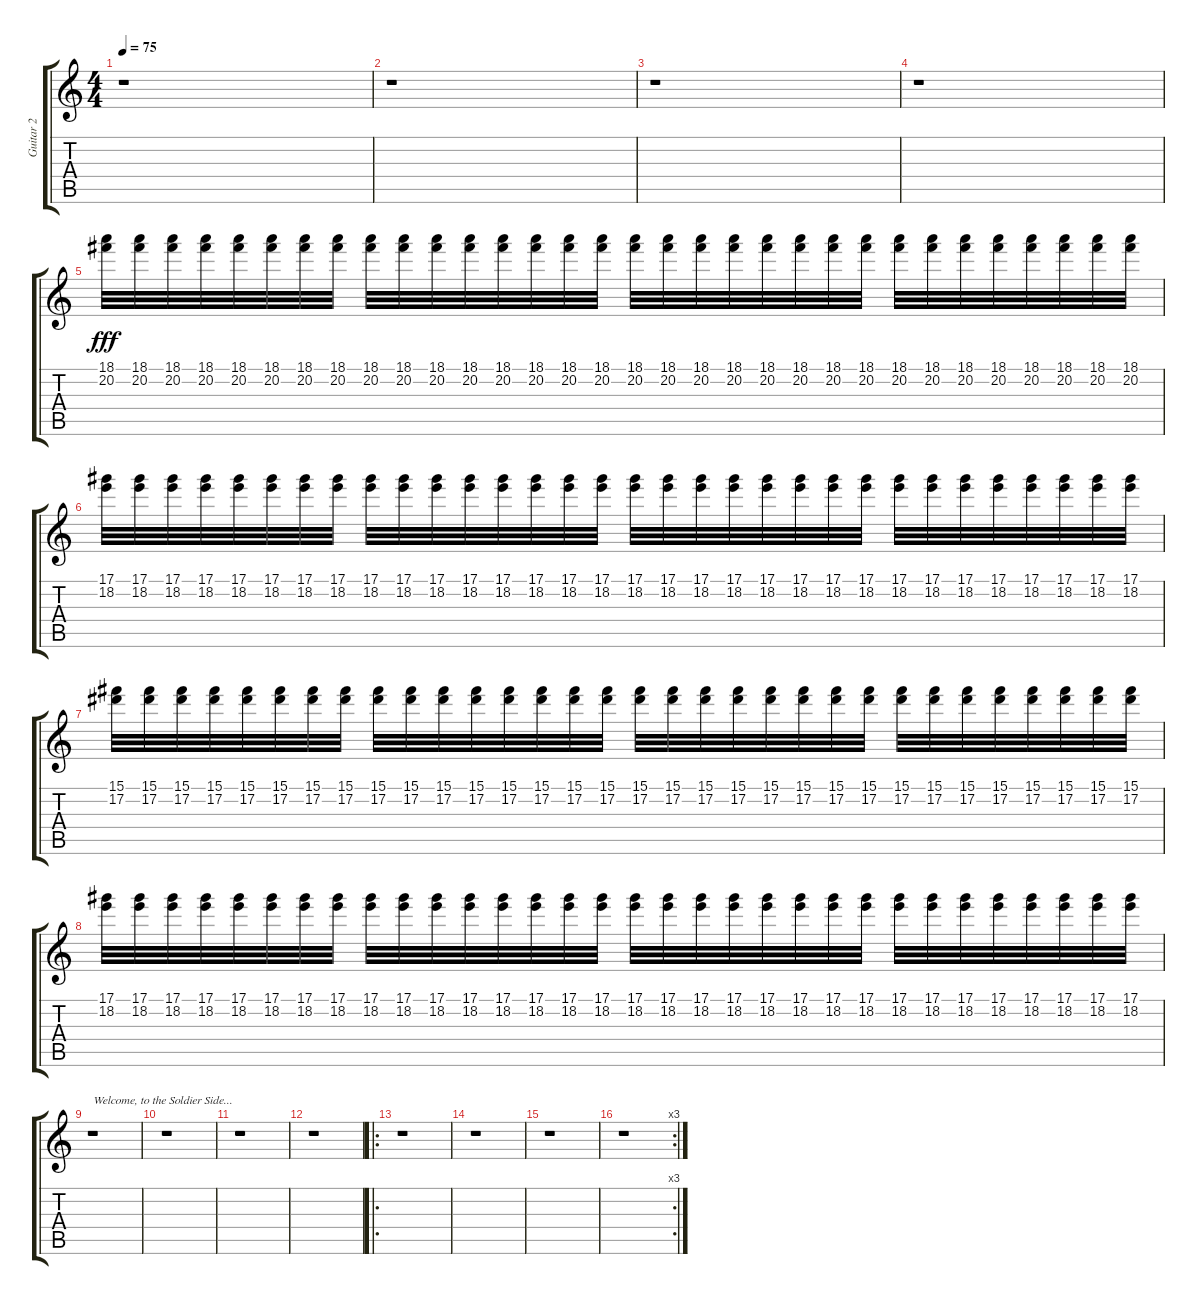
\track ("Guitar 2" "Guitar 2") {instrument electricguitarclean}
\staff {score tabs}
\tuning (Eb4 Bb3 Gb3 Db3 Ab2 Db2) {hide}
\ts (4 4)
\tempo 75
\clef g2
\ks c
r.1{dy f} |
r.1 |
r.1 |
r.1 |
(18.1 20.2).32{dy fff} (18.1 20.2).32 (18.1 20.2).32 (18.1 20.2).32 (18.1 20.2).32 (18.1 20.2).32 (18.1 20.2).32 (18.1 20.2).32 (18.1 20.2).32 (18.1 20.2).32 (18.1 20.2).32 (18.1 20.2).32 (18.1 20.2).32 (18.1 20.2).32 (18.1 20.2).32 (18.1 20.2).32 (18.1 20.2).32 (18.1 20.2).32 (18.1 20.2).32 (18.1 20.2).32 (18.1 20.2).32 (18.1 20.2).32 (18.1 20.2).32 (18.1 20.2).32 (18.1 20.2).32 (18.1 20.2).32 (18.1 20.2).32 (18.1 20.2).32 (18.1 20.2).32 (18.1 20.2).32 (18.1 20.2).32 (18.1 20.2).32 |
(17.1 18.2).32 (17.1 18.2).32 (17.1 18.2).32 (17.1 18.2).32 (17.1 18.2).32 (17.1 18.2).32 (17.1 18.2).32 (17.1 18.2).32 (17.1 18.2).32 (17.1 18.2).32 (17.1 18.2).32 (17.1 18.2).32 (17.1 18.2).32 (17.1 18.2).32 (17.1 18.2).32 (17.1 18.2).32 (17.1 18.2).32 (17.1 18.2).32 (17.1 18.2).32 (17.1 18.2).32 (17.1 18.2).32 (17.1 18.2).32 (17.1 18.2).32 (17.1 18.2).32 (17.1 18.2).32 (17.1 18.2).32 (17.1 18.2).32 (17.1 18.2).32 (17.1 18.2).32 (17.1 18.2).32 (17.1 18.2).32 (17.1 18.2).32 |
(15.1 17.2).32 (15.1 17.2).32 (15.1 17.2).32 (15.1 17.2).32 (15.1 17.2).32 (15.1 17.2).32 (15.1 17.2).32 (15.1 17.2).32 (15.1 17.2).32 (15.1 17.2).32 (15.1 17.2).32 (15.1 17.2).32 (15.1 17.2).32 (15.1 17.2).32 (15.1 17.2).32 (15.1 17.2).32 (15.1 17.2).32 (15.1 17.2).32 (15.1 17.2).32 (15.1 17.2).32 (15.1 17.2).32 (15.1 17.2).32 (15.1 17.2).32 (15.1 17.2).32 (15.1 17.2).32 (15.1 17.2).32 (15.1 17.2).32 (15.1 17.2).32 (15.1 17.2).32 (15.1 17.2).32 (15.1 17.2).32 (15.1 17.2).32 |
(17.1 18.2).32 (17.1 18.2).32 (17.1 18.2).32 (17.1 18.2).32 (17.1 18.2).32 (17.1 18.2).32 (17.1 18.2).32 (17.1 18.2).32 (17.1 18.2).32 (17.1 18.2).32 (17.1 18.2).32 (17.1 18.2).32 (17.1 18.2).32 (17.1 18.2).32 (17.1 18.2).32 (17.1 18.2).32 (17.1 18.2).32 (17.1 18.2).32 (17.1 18.2).32 (17.1 18.2).32 (17.1 18.2).32 (17.1 18.2).32 (17.1 18.2).32 (17.1 18.2).32 (17.1 18.2).32 (17.1 18.2).32 (17.1 18.2).32 (17.1 18.2).32 (17.1 18.2).32 (17.1 18.2).32 (17.1 18.2).32 (17.1 18.2).32 |
r.1{txt "Welcome, to the Soldier Side..."} |
r.1 |
r.1 |
r.1 |
\ro
r.1 |
r.1 |
r.1 |
\rc 3
r.1
